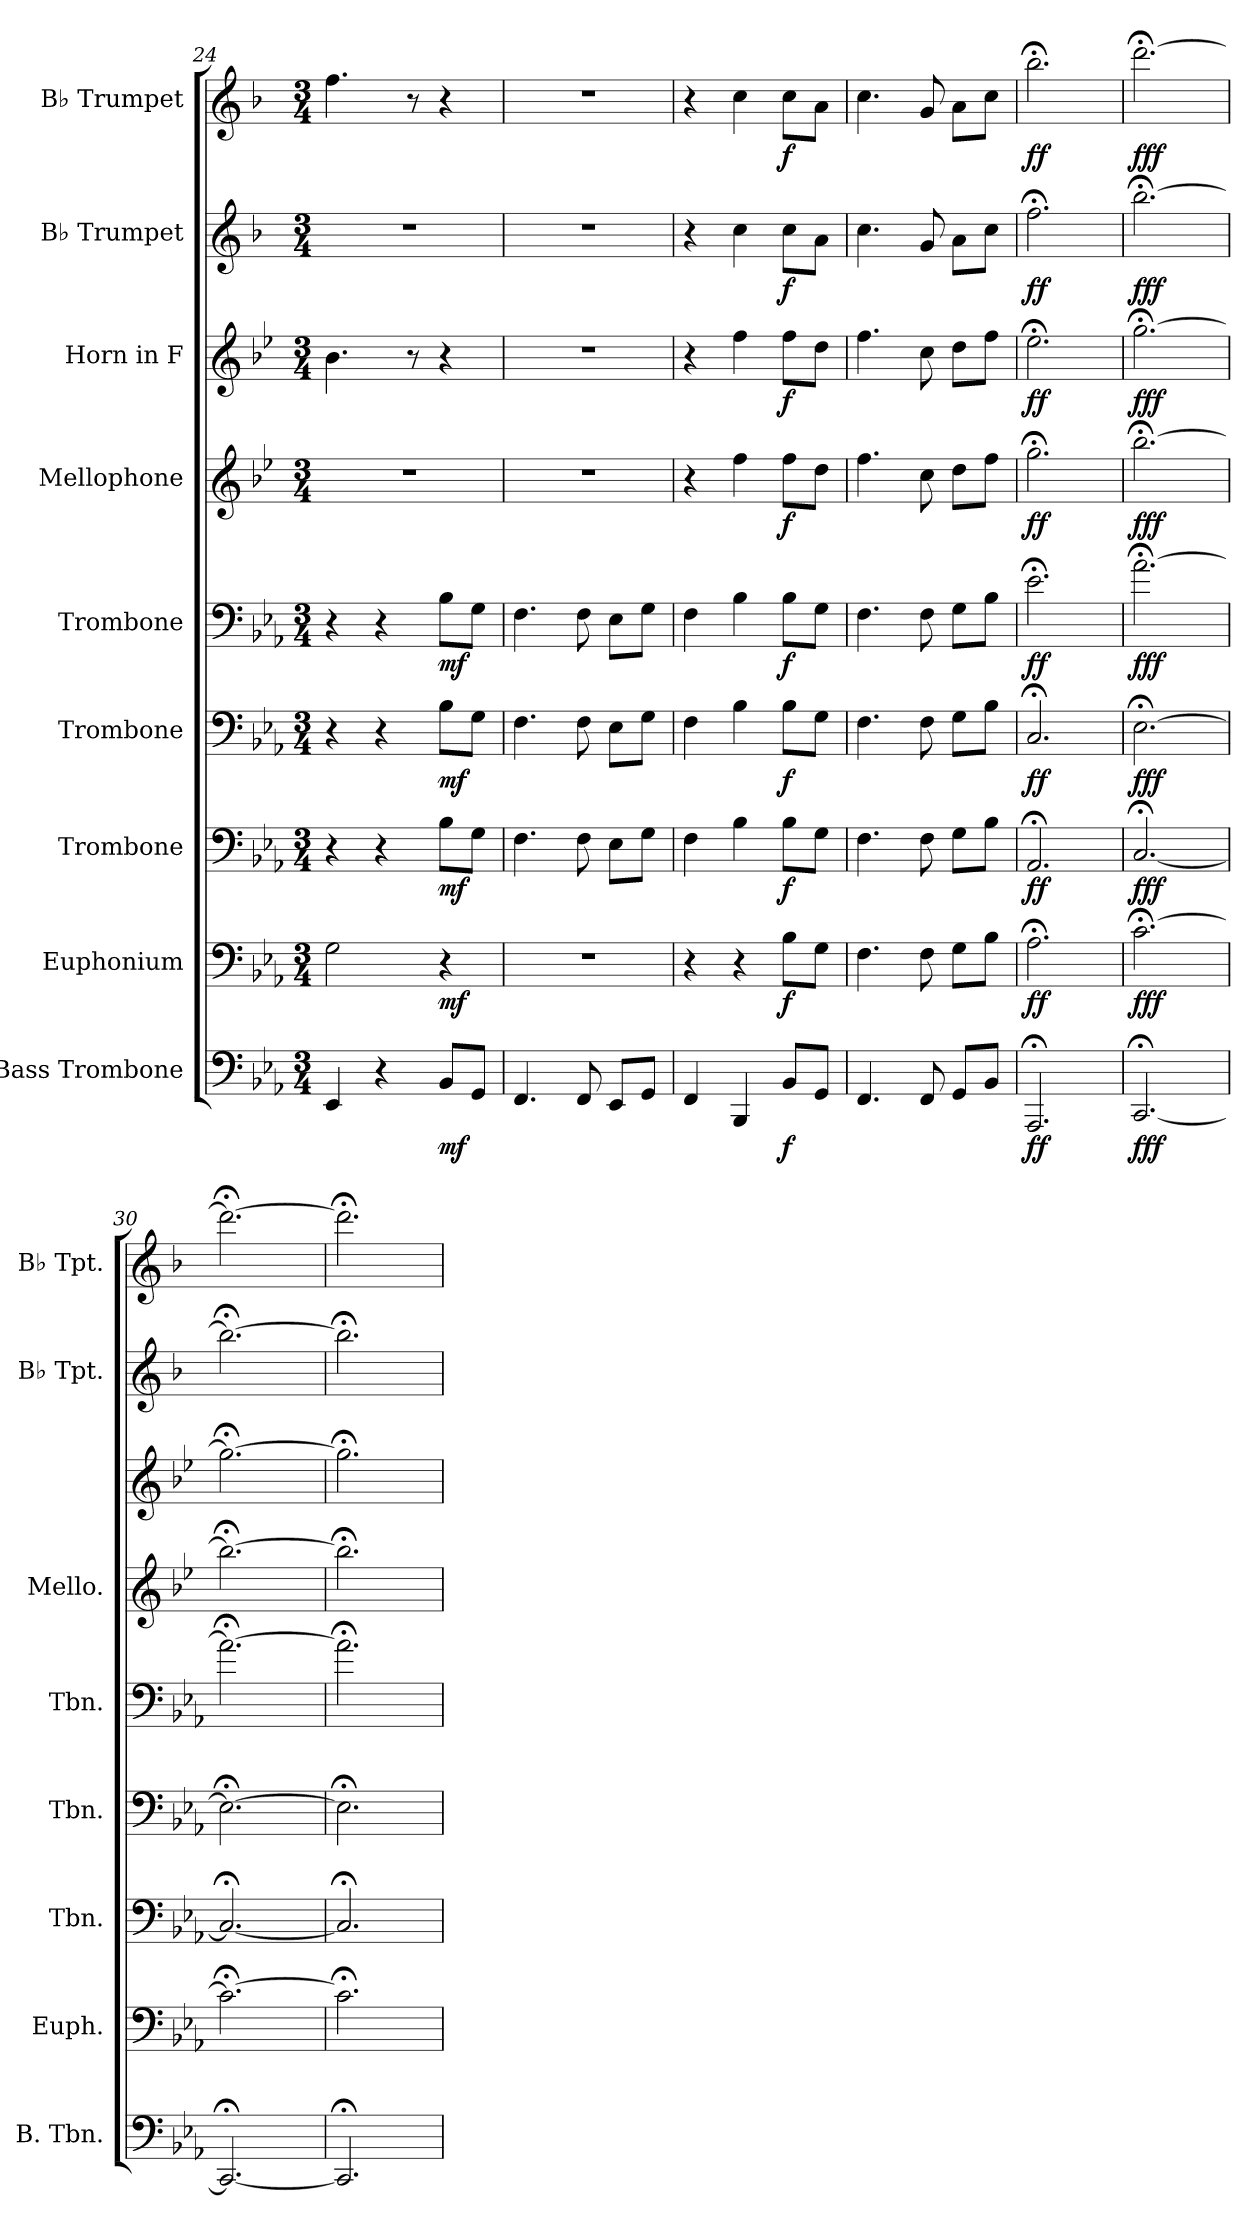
**kern	**dynam	**kern	**dynam	**kern	**dynam	**kern	**dynam	**kern	**dynam	**kern	**dynam	**kern	**dynam	**kern	**dynam	**kern	**dynam
*part9	*part9	*part8	*part8	*part7	*part7	*part6	*part6	*part5	*part5	*part4	*part4	*part3	*part3	*part2	*part2	*part1	*part1
*staff9	*staff9	*staff8	*staff8	*staff7	*staff7	*staff6	*staff6	*staff5	*staff5	*staff4	*staff4	*staff3	*staff3	*staff2	*staff2	*staff1	*staff1
*I"Bass Trombone	*	*I"Euphonium	*	*I"Trombone	*	*I"Trombone	*	*I"Trombone	*	*I"Mellophone	*	*I"Horn in F	*	*I"B♭ Trumpet	*	*I"B♭ Trumpet	*
*I'B. Tbn.	*	*I'Euph.	*	*I'Tbn.	*	*I'Tbn.	*	*I'Tbn.	*	*I'Mello.	*	*	*	*I'B♭ Tpt.	*	*I'B♭ Tpt.	*
*clefF4	*	*clefF4	*	*clefF4	*	*clefF4	*	*clefF4	*	*clefG2	*	*clefG2	*	*clefG2	*	*clefG2	*
*	*	*	*	*	*	*	*	*	*	*ITrd4c7	*	*ITrd4c7	*	*ITrd1c2	*	*ITrd1c2	*
*k[b-e-a-]	*	*k[b-e-a-]	*	*k[b-e-a-]	*	*k[b-e-a-]	*	*k[b-e-a-]	*	*k[b-e-a-]	*	*k[b-e-a-]	*	*k[b-e-a-]	*	*k[b-e-a-]	*
*M3/4	*	*M3/4	*	*M3/4	*	*M3/4	*	*M3/4	*	*M3/4	*	*M3/4	*	*M3/4	*	*M3/4	*
=24	=24	=24	=24	=24	=24	=24	=24	=24	=24	=24	=24	=24	=24	=24	=24	=24	=24
4EE-/	.	2G\	.	4r	.	4r	.	4r	.	2.r	.	4.e-\	.	2.r	.	4.ee-\	.
4r	.	.	.	4r	.	4r	.	4r	.	.	.	.	.	.	.	.	.
.	.	.	.	.	.	.	.	.	.	.	.	8r	.	.	.	8r	.
!	!LO:DY:b	!	!LO:DY:b	!	!LO:DY:b	!	!LO:DY:b	!	!LO:DY:b	!	!	!	!	!	!	!	!
8BB-/L	mf	4r	mf	8B-\L	mf	8B-\L	mf	8B-\L	mf	.	.	4r	.	.	.	4r	.
8GG/J	.	.	.	8G\J	.	8G\J	.	8G\J	.	.	.	.	.	.	.	.	.
=25	=25	=25	=25	=25	=25	=25	=25	=25	=25	=25	=25	=25	=25	=25	=25	=25	=25
4.FF/	.	2.r	.	4.F\	.	4.F\	.	4.F\	.	2.r	.	2.r	.	2.r	.	2.r	.
8FF/	.	.	.	8F\	.	8F\	.	8F\	.	.	.	.	.	.	.	.	.
8EE-/L	.	.	.	8E-\L	.	8E-\L	.	8E-\L	.	.	.	.	.	.	.	.	.
8GG/J	.	.	.	8G\J	.	8G\J	.	8G\J	.	.	.	.	.	.	.	.	.
=26	=26	=26	=26	=26	=26	=26	=26	=26	=26	=26	=26	=26	=26	=26	=26	=26	=26
4FF/	.	4r	.	4F\	.	4F\	.	4F\	.	4r	.	4r	.	4r	.	4r	.
4BBB-/	.	4r	.	4B-\	.	4B-\	.	4B-\	.	4b-\	.	4b-\	.	4b-\	.	4b-\	.
!	!LO:DY:b	!	!LO:DY:b	!	!LO:DY:b	!	!LO:DY:b	!	!LO:DY:b	!	!LO:DY:b	!	!LO:DY:b	!	!LO:DY:b	!	!LO:DY:b
8BB-/L	f	8B-\L	f	8B-\L	f	8B-\L	f	8B-\L	f	8b-\L	f	8b-\L	f	8b-\L	f	8b-\L	f
8GG/J	.	8G\J	.	8G\J	.	8G\J	.	8G\J	.	8g\J	.	8g\J	.	8g\J	.	8g\J	.
=27	=27	=27	=27	=27	=27	=27	=27	=27	=27	=27	=27	=27	=27	=27	=27	=27	=27
4.FF/	.	4.F\	.	4.F\	.	4.F\	.	4.F\	.	4.b-\	.	4.b-\	.	4.b-\	.	4.b-\	.
8FF/	.	8F\	.	8F\	.	8F\	.	8F\	.	8f\	.	8f\	.	8f/	.	8f/	.
8GG/L	.	8G\L	.	8G\L	.	8G\L	.	8G\L	.	8g\L	.	8g\L	.	8g\L	.	8g\L	.
8BB-/J	.	8B-\J	.	8B-\J	.	8B-\J	.	8B-\J	.	8b-\J	.	8b-\J	.	8b-\J	.	8b-\J	.
=28	=28	=28	=28	=28	=28	=28	=28	=28	=28	=28	=28	=28	=28	=28	=28	=28	=28
!	!LO:DY:b	!	!LO:DY:b	!	!LO:DY:b	!	!LO:DY:b	!	!LO:DY:b	!	!LO:DY:b	!	!LO:DY:b	!	!LO:DY:b	!	!LO:DY:b
2.AAA-;</	ff	2.A-;<\	ff	2.AA-;</	ff	2.C;</	ff	2.e-;<\	ff	2.cc;<\	ff	2.a-;<\	ff	2.ee-;<\	ff	2.aa-;<\	ff
!!LO:PB:g=z
=29	=29	=29	=29	=29	=29	=29	=29	=29	=29	=29	=29	=29	=29	=29	=29	=29	=29
!	!LO:DY:b	!	!LO:DY:b	!	!LO:DY:b	!	!LO:DY:b	!	!LO:DY:b	!	!LO:DY:b	!	!LO:DY:b	!	!LO:DY:b	!	!LO:DY:b
[2.CC;</	fff	[2.c;<\	fff	[2.C;</	fff	[2.E-;<\	fff	[2.a-;<\	fff	[2.ee-;<\	fff	[2.cc;<\	fff	[2.aa-;<\	fff	[2.ccc;<\	fff
=30	=30	=30	=30	=30	=30	=30	=30	=30	=30	=30	=30	=30	=30	=30	=30	=30	=30
2.CC;</_	.	2.c;<\_	.	2.C;</_	.	2.E-;<\_	.	2.a-;<\_	.	2.ee-;<\_	.	2.cc;<\_	.	2.aa-;<\_	.	2.ccc;<\_	.
=31	=31	=31	=31	=31	=31	=31	=31	=31	=31	=31	=31	=31	=31	=31	=31	=31	=31
2.CC;</]	.	2.c;<\]	.	2.C;</]	.	2.E-;<\]	.	2.a-;<\]	.	2.ee-;<\]	.	2.cc;<\]	.	2.aa-;<\]	.	2.ccc;<\]	.
=	=	=	=	=	=	=	=	=	=	=	=	=	=	=	=	=	=
*-	*-	*-	*-	*-	*-	*-	*-	*-	*-	*-	*-	*-	*-	*-	*-	*-	*-
